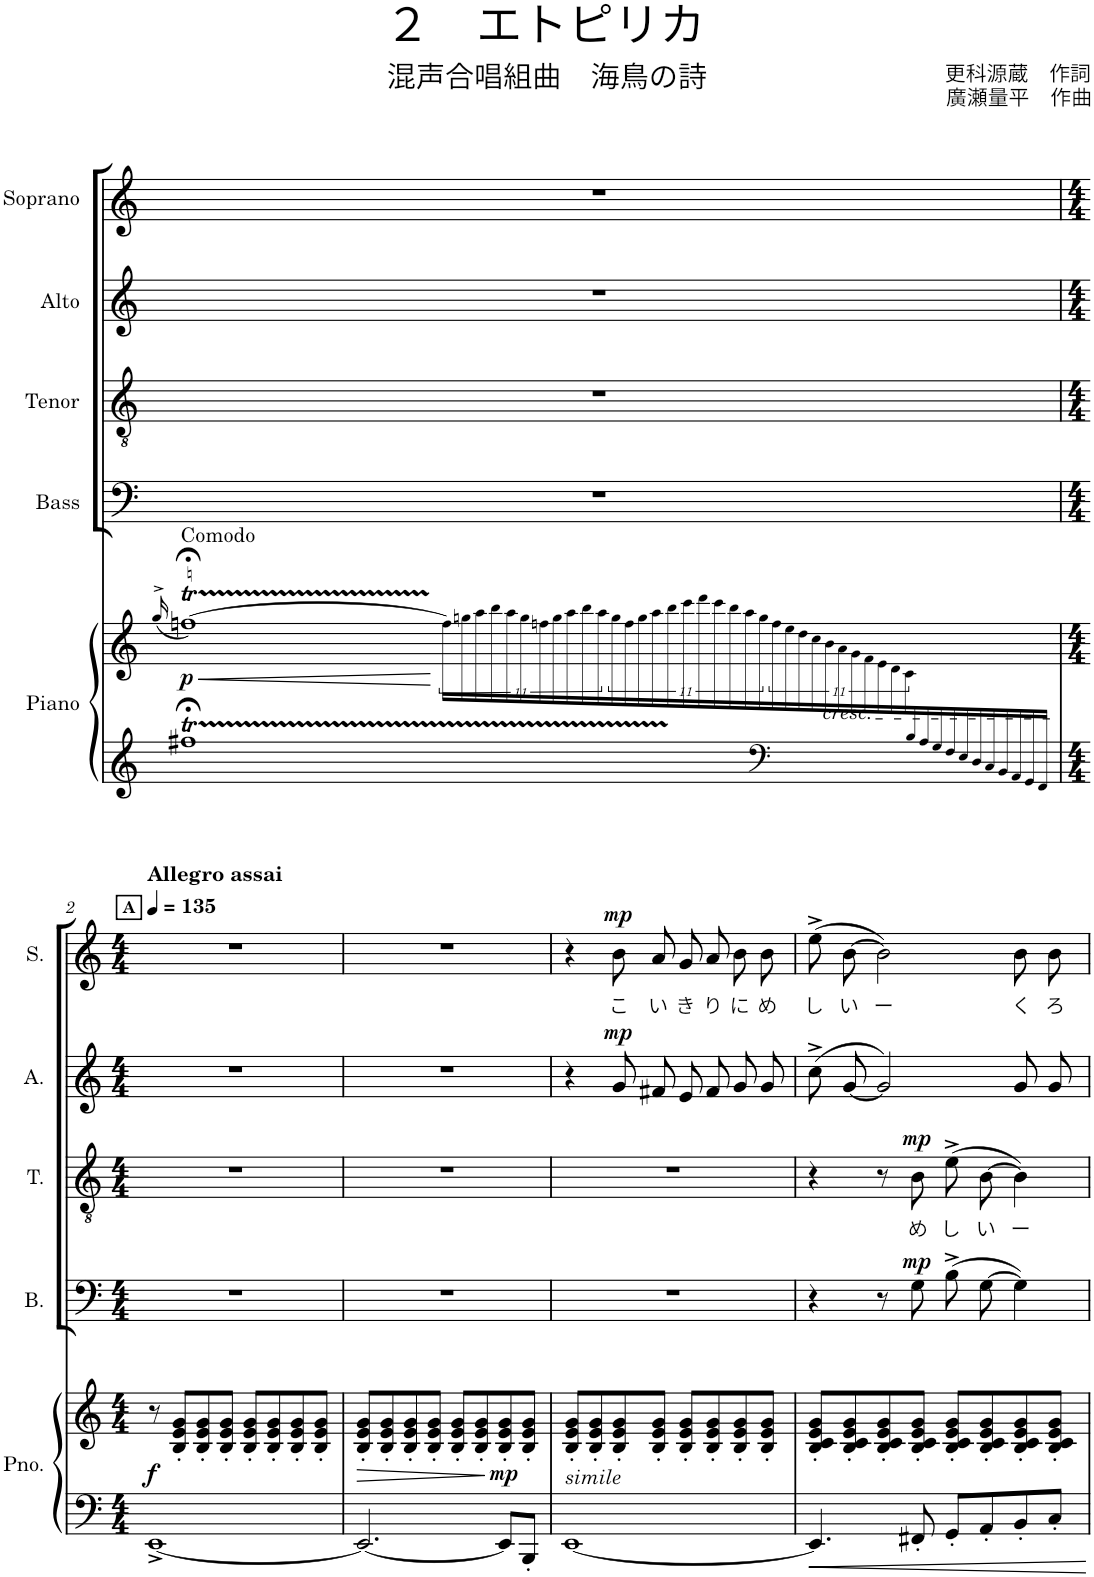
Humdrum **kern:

**kern	**kern	**dynam	**kern	**dynam	**kern	**text	**dynam	**kern	**dynam	**kern	**text	**dynam
*part5	*part5	*part5	*part4	*part4	*part3	*part3	*part3	*part2	*part2	*part1	*part1	*part1
*staff6	*staff5	*staff5/6	*staff4	*staff4	*staff3	*staff3	*staff3	*staff2	*staff2	*staff1	*staff1	*staff1
*I"Piano	*	*	*I"Bass	*	*I"Tenor	*	*	*I"Alto	*	*I"Soprano	*	*
*I'Pno.	*	*	*I'B.	*	*I'T.	*	*	*I'A.	*	*I'S.	*	*
*clefG2	*clefG2	*	*clefF4	*	*clefGv2	*	*	*clefG2	*	*clefG2	*	*
*k[]	*k[]	*	*k[]	*	*k[]	*	*	*k[]	*	*k[]	*	*
*M6/4	*M6/4	*	*M6/4	*	*M6/4	*	*	*M6/4	*	*M6/4	*	*
=1	=1	=1	=1	=1	=1	=1	=1	=1	=1	=1	=1	=1
.	(16qgg^>/	.	.	.	.	.	.	.	.	.	.	.
*^	*	*	*	*	*	*	*	*	*	*	*	*
!	!	!LO:TX:a:t=Comodo	!	!	!	!	!	!	!	!	!	!	!
!	!	!	!LO:DY:b	!	!	!	!	!	!	!	!	!	!
4.ryy	[1ff#X;<t	[1ffn;<T)	p	1.r	.	1.r	.	.	1.r	.	1.r	.	.
.	4ff#]	88ff!\LL]	.	.	.	.	.	.	.	.	.	.	.
.	.	88ggn!\	.	.	.	.	.	.	.	.	.	.	.
.	.	88aa!\	.	.	.	.	.	.	.	.	.	.	.
.	.	88bb!\	.	.	.	.	.	.	.	.	.	.	.
.	.	88aa!\	.	.	.	.	.	.	.	.	.	.	.
.	.	88gg!\	.	.	.	.	.	.	.	.	.	.	.
.	.	88ffn!\	.	.	.	.	.	.	.	.	.	.	.
.	.	88gg!\	.	.	.	.	.	.	.	.	.	.	.
.	.	88aa!\	.	.	.	.	.	.	.	.	.	.	.
.	.	88bb!\	.	.	.	.	.	.	.	.	.	.	.
.	.	88aa!\	.	.	.	.	.	.	.	.	.	.	.
.	.	88gg!\	.	.	.	.	.	.	.	.	.	.	.
.	.	88ff!\	.	.	.	.	.	.	.	.	.	.	.
.	.	88gg!\	.	.	.	.	.	.	.	.	.	.	.
.	.	88aa!\	.	.	.	.	.	.	.	.	.	.	.
.	.	88bb!\	.	.	.	.	.	.	.	.	.	.	.
.	.	88ccc!\	.	.	.	.	.	.	.	.	.	.	.
.	.	88ddd!\	.	.	.	.	.	.	.	.	.	.	.
.	.	88ccc!\	.	.	.	.	.	.	.	.	.	.	.
.	.	88bb!\	.	.	.	.	.	.	.	.	.	.	.
.	.	88aa!\	.	.	.	.	.	.	.	.	.	.	.
.	.	88gg!\	.	.	.	.	.	.	.	.	.	.	.
*clefF4	*	*	*	*	*	*	*	*	*	*	*	*	*
.	4ryy	88ff!\	.	.	.	.	.	.	.	.	.	.	.
.	.	88ee!\	.	.	.	.	.	.	.	.	.	.	.
.	.	88dd!\	.	.	.	.	.	.	.	.	.	.	.
.	.	88cc!\	.	.	.	.	.	.	.	.	.	.	.
!	!	!LO:TX:b:i:t=cresc.	!	!	!	!	!	!	!	!	!	!	!
.	.	88b!\	.	.	.	.	.	.	.	.	.	.	.
.	.	88a!\	.	.	.	.	.	.	.	.	.	.	.
.	.	88g!\	.	.	.	.	.	.	.	.	.	.	.
.	.	88f!\	.	.	.	.	.	.	.	.	.	.	.
.	.	88e!\	.	.	.	.	.	.	.	.	.	.	.
.	.	88d!\	.	.	.	.	.	.	.	.	.	.	.
.	.	88c!\	.	.	.	.	.	.	.	.	.	.	.
88B!/	.	8ryy	.	.	.	.	.	.	.	.	.	.	.
88A!/	.	.	.	.	.	.	.	.	.	.	.	.	.
88G!/	.	.	.	.	.	.	.	.	.	.	.	.	.
88F!/	.	.	.	.	.	.	.	.	.	.	.	.	.
88E!/	.	.	.	.	.	.	.	.	.	.	.	.	.
88D!/	.	.	.	.	.	.	.	.	.	.	.	.	.
88C!/	.	.	.	.	.	.	.	.	.	.	.	.	.
88BB!/	.	.	.	.	.	.	.	.	.	.	.	.	.
88AA!/	.	.	.	.	.	.	.	.	.	.	.	.	.
88GG!/	.	.	.	.	.	.	.	.	.	.	.	.	.
88FF!/JJ	.	.	.	.	.	.	.	.	.	.	.	.	.
*v	*v	*	*	*	*	*	*	*	*	*	*	*	*
!!LO:LB:g=z
=2	=2	=2	=2	=2	=2	=2	=2	=2	=2	=2	=2	=2
!!LO:REH:place=s1:a:B:cj:fs=8:t=A
*M4/4	*M4/4	*	*M4/4	*	*M4/4	*	*	*M4/4	*	*M4/4	*	*
*	*	*	*	*	*	*	*	*	*	*MM135	*	*
!	!	!	!	!	!	!	!	!	!	!LO:TX:a:B:t=Allegro assai	!	!
!	!	!LO:DY:a=2	!	!	!	!	!	!	!	!	!	!
[1EE^	8r	f	1r	.	1r	.	.	1r	.	1r	.	.
.	8B/' 8e/' 8g/'L	.	.	.	.	.	.	.	.	.	.	.
.	8B/' 8e/' 8g/'	.	.	.	.	.	.	.	.	.	.	.
.	8B/' 8e/' 8g/'J	.	.	.	.	.	.	.	.	.	.	.
.	8B/' 8e/' 8g/'L	.	.	.	.	.	.	.	.	.	.	.
.	8B/' 8e/' 8g/'	.	.	.	.	.	.	.	.	.	.	.
.	8B/' 8e/' 8g/'	.	.	.	.	.	.	.	.	.	.	.
.	8B/' 8e/' 8g/'J	.	.	.	.	.	.	.	.	.	.	.
=3	=3	=3	=3	=3	=3	=3	=3	=3	=3	=3	=3	=3
2.EE/_	8B/' 8e/' 8g/'L	.	1r	.	1r	.	.	1r	.	1r	.	.
.	8B/' 8e/' 8g/'	.	.	.	.	.	.	.	.	.	.	.
.	8B/' 8e/' 8g/'	.	.	.	.	.	.	.	.	.	.	.
.	8B/' 8e/' 8g/'J	.	.	.	.	.	.	.	.	.	.	.
.	8B/' 8e/' 8g/'L	.	.	.	.	.	.	.	.	.	.	.
.	8B/' 8e/' 8g/'	.	.	.	.	.	.	.	.	.	.	.
!	!	!LO:DY:a=2	!	!	!	!	!	!	!	!	!	!
8EE/L]	8B/' 8e/' 8g/'	mp	.	.	.	.	.	.	.	.	.	.
8BBB'/J	8B/' 8e/' 8g/'J	.	.	.	.	.	.	.	.	.	.	.
=4	=4	=4	=4	=4	=4	=4	=4	=4	=4	=4	=4	=4
!LO:TX:a:i:t=simile	!	!	!	!	!	!	!	!	!	!	!	!
[1EE^	8B/' 8e/' 8g/'L	.	1r	.	1r	.	.	4r	.	4r	.	.
.	8B/' 8e/' 8g/'	.	.	.	.	.	.	.	.	.	.	.
!	!	!	!	!	!	!	!	!	!LO:DY:a	!	!LO:LY:b	!LO:DY:a
.	8B/' 8e/' 8g/'	.	.	.	.	.	.	8g/L	mp	8b/L	こ	mp
!	!	!	!	!	!	!	!	!	!	!	!LO:LY:b	!
.	8B/' 8e/' 8g/'J	.	.	.	.	.	.	8f#X/J	.	8a/J	い	.
!	!	!	!	!	!	!	!	!	!	!	!LO:LY:b	!
.	8B/' 8e/' 8g/'L	.	.	.	.	.	.	8e/L	.	8g/L	き	.
!	!	!	!	!	!	!	!	!	!	!	!LO:LY:b	!
.	8B/' 8e/' 8g/'	.	.	.	.	.	.	8f#/J	.	8a/J	り	.
!	!	!	!	!	!	!	!	!	!	!	!LO:LY:b	!
.	8B/' 8e/' 8g/'	.	.	.	.	.	.	8g/L	.	8b\L	に	.
!	!	!	!	!	!	!	!	!	!	!	!LO:LY:b	!
.	8B/' 8e/' 8g/'J	.	.	.	.	.	.	8g/J	.	8b\J	め	.
=5	=5	=5	=5	=5	=5	=5	=5	=5	=5	=5	=5	=5
!	!	!	!	!	!	!	!	!	!	!	!LO:LY:b	!
4.EE/]	8B/' 8c/' 8e/' 8g/'L	.	4r	.	4r	.	.	(8cc^/L	.	(8ee^\L	し	.
!	!	!	!	!	!	!	!	!	!	!	!LO:LY:b	!
.	8B/' 8c/' 8e/' 8g/'	.	.	.	.	.	.	[8g/J	.	[8b\J	い	.
!	!	!	!	!	!	!	!	!	!	!	!LO:LY:b	!
.	8B/' 8c/' 8e/' 8g/'	.	8r	.	8r	.	.	2g/])	.	2b\])	ー	.
!	!	!	!	!LO:DY:a	!	!LO:LY:b	!LO:DY:a	!	!	!	!	!
8FF#X'/	8B/' 8c/' 8e/' 8g/'J	.	8G\	mp	8B\	め	mp	.	.	.	.	.
!	!	!	!	!	!	!LO:LY:b	!	!	!	!	!	!
8GG'/L	8B/' 8c/' 8e/' 8g/'L	.	(8B^\L	.	(8e^\L	し	.	.	.	.	.	.
!	!	!	!	!	!	!LO:LY:b	!	!	!	!	!	!
8AA'/	8B/' 8c/' 8e/' 8g/'	.	[8G\J	.	[8B\J	い	.	.	.	.	.	.
!	!	!	!	!	!	!LO:LY:b	!	!	!	!	!LO:LY:b	!
8BB'/	8B/' 8c/' 8e/' 8g/'	.	4G\])	.	4B\])	ー	.	8g/L	.	8b\L	く	.
!	!	!	!	!	!	!	!	!	!	!	!LO:LY:b	!
8C'/J	8B/' 8c/' 8e/' 8g/'J	.	.	.	.	.	.	8g/J	.	8b\J	ろ	.
=	=	=	=	=	=	=	=	=	=	=	=	=
*-	*-	*-	*-	*-	*-	*-	*-	*-	*-	*-	*-	*-
